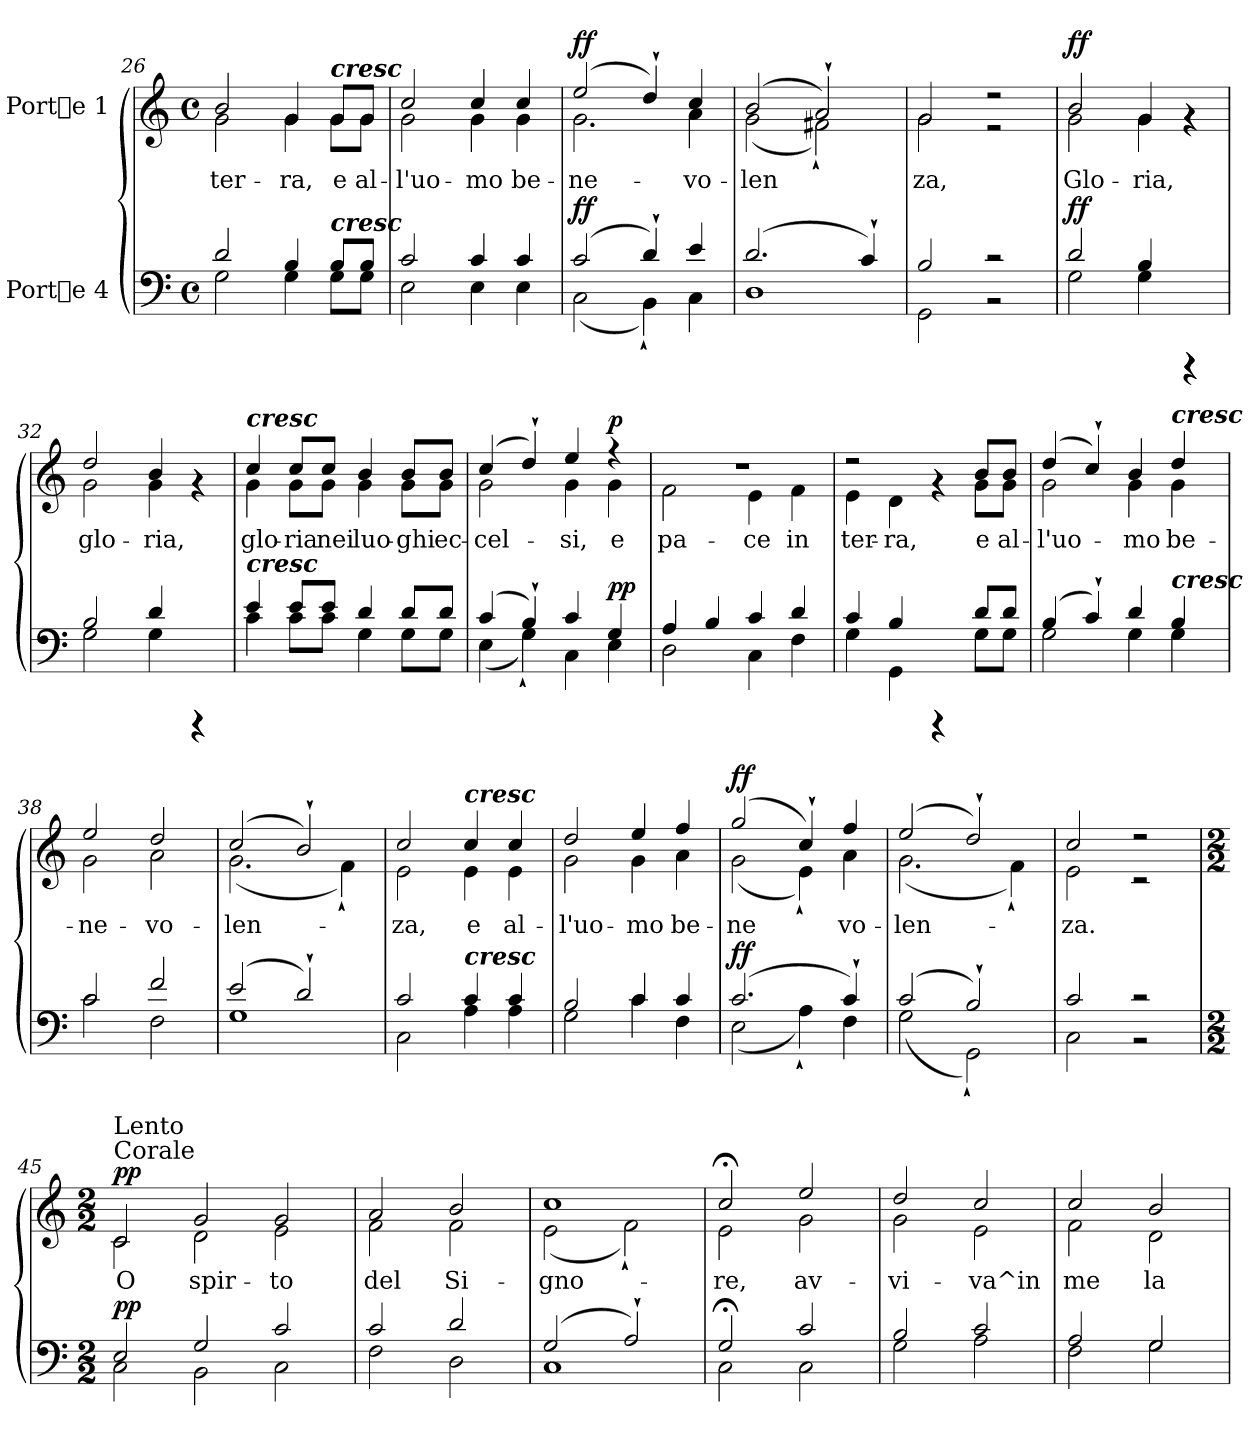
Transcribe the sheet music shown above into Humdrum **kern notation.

**kern	**dynam	**kern	**text	**dynam
*part2	*part2	*part1	*part1	*part1
*staff2	*staff2	*staff1	*staff1	*staff1
*I"Porte 4	*	*I"Porte 1	*	*
*clefF4	*	*clefG2	*	*
*M4/4	*	*M4/4	*	*
*met(c)	*	*met(c)	*	*
=26	=26	=26	=26	=26
*^	*	*^	*	*
!	!	!	!	!	!LO:LY:b	!
2d/	2G\	.	2b/	2g\	ter-	.
!	!	!	!	!	!LO:LY:b	!
4B/	4G\	.	4g/	4g\	-ra,	.
!	!	!	!LO:TX:a:Bi:t=cresc	!	!	!
!LO:TX:a:Bi:t=cresc	!	!	!	!	!	!
!	!	!	!	!	!LO:LY:b	!
8B/L	8G\L	.	8g/L	8g\L	e	.
!	!	!	!	!	!LO:LY:b	!
8B/J	8G\J	.	8g/J	8g\J	al-	.
!!LO:PB:g=z	!!
=27	=27	=27	=27	=27	=27	=27
!	!	!	!	!	!LO:LY:b	!
2c/	2E\	.	2cc/	2g\	-l'uo-	.
!	!	!	!	!	!LO:LY:b	!
4c/	4E\	.	4cc/	4g\	-mo	.
!	!	!	!	!	!LO:LY:b	!
4c/	4E\	.	4cc/	4g\	be-	.
=28	=28	=28	=28	=28	=28	=28
!	!	!LO:DY:a	!	!	!LO:LY:b	!
!	!	!LO:DY:n=1:b	!	!	!	!LO:DY:a
!	!	!	!	!	!	!LO:DY:n=1:b
(>2c/	(>2C\	f f	(>2ee/	2.g\	-ne-	f f
4d`</)	4BB`>\)	.	4dd`</)	.	.	.
!	!	!	!	!	!LO:LY:b	!
4e/	4C\	.	4cc/	4a\	-vo-	.
=29	=29	=29	=29	=29	=29	=29
!	!	!	!	!	!LO:LY:b	!
(>2.d/	1D	.	(>2b/	(>2g\	-len-	.
!	!	!	!	!	!LO:LY:b	!
.	.	.	2a`</)	2f#X`>\)	--	.
4c`</)	.	.	.	.	.	.
=30	=30	=30	=30	=30	=30	=30
!	!	!	!	!	!LO:LY:b	!
2B/	2GG\	.	2g/	2g\	-za,	.
2r	2r	.	2r	2r	.	.
=31	=31	=31	=31	=31	=31	=31
!	!	!LO:DY:a	!	!	!LO:LY:b	!
!	!	!LO:DY:n=1:b	!	!	!	!LO:DY:a
!	!	!	!	!	!	!LO:DY:n=1:b
2d/	2G\	f f	2b/	2g\	Glo-	f f
!	!	!	!	!	!LO:LY:b	!
4B/	4G\	.	4g/	4g\	-ria,	.
4rCCC	4rCCC	.	4rf	4rf	.	.
=32	=32	=32	=32	=32	=32	=32
!	!	!	!	!	!LO:LY:b	!
2B/	2G\	.	2dd/	2g\	glo-	.
!	!	!	!	!	!LO:LY:b	!
4d/	4G\	.	4b/	4g\	-ria,	.
4rCCC	4rCCC	.	4rf	4rf	.	.
=33	=33	=33	=33	=33	=33	=33
!	!	!	!LO:TX:a:Bi:t=cresc	!	!	!
!LO:TX:a:Bi:t=cresc	!	!	!	!	!	!
!	!	!	!	!	!LO:LY:b	!
4e/	4c\	.	4cc/	4g\	glo-	.
!	!	!	!	!	!LO:LY:b	!
8e/L	8c\L	.	8cc/L	8g\L	-ria	.
!	!	!	!	!	!LO:LY:b	!
8e/J	8c\J	.	8cc/J	8g\J	nei	.
!	!	!	!	!	!LO:LY:b	!
4d/	4G\	.	4b/	4g\	luo-	.
!	!	!	!	!	!LO:LY:b	!
8d/L	8G\L	.	8b/L	8g\L	-ghi	.
!	!	!	!	!	!LO:LY:b	!
8d/J	8G\J	.	8b/J	8g\J	ec-	.
!!LO:LB:g=z	!!
=34	=34	=34	=34	=34	=34	=34
!	!	!	!	!	!LO:LY:b	!
(>4c/	(>4E\	.	(>4cc/	2g\	-cel-	.
4B`</)	4G`>\)	.	4dd`</)	.	.	.
!	!	!	!	!	!LO:LY:b	!
4c/	4C\	.	4ee/	4g\	-si,	.
!	!	!LO:DY:a	!	!	!LO:LY:b	!
!	!	!LO:DY:n=1:b	!	!	!	!LO:DY:a
4G/	4E\	p p	4r	4g\	e	p
=35	=35	=35	=35	=35	=35	=35
!	!	!	!	!	!LO:LY:b	!
4A/	2D\	.	1r	2f\	pa-	.
4B/	.	.	.	.	.	.
!	!	!	!	!	!LO:LY:b	!
4c/	4C\	.	.	4e\	-ce	.
!	!	!	!	!	!LO:LY:b	!
4d/	4F\	.	.	4f\	in	.
=36	=36	=36	=36	=36	=36	=36
!	!	!	!	!	!LO:LY:b	!
4c/	4G\	.	2r	4e\	ter-	.
!	!	!	!	!	!LO:LY:b	!
4B/	4GG\	.	.	4d\	-ra,	.
4rCCC	4rCCC	.	4rf	4rf	.	.
!	!	!LO:DY:a	!	!	!LO:LY:b	!
!	!	!LO:DY:n=1:b	!	!	!	!LO:DY:a
!	!	!	!	!	!	!LO:DY:n=1:b
8d/L	8G\L	mf mf	8b/L	8g\L	e	mf mf
!	!	!	!	!	!LO:LY:b	!
8d/J	8G\J	.	8b/J	8g\J	al-	.
=37	=37	=37	=37	=37	=37	=37
!	!	!	!	!	!LO:LY:b	!
(>4B/	2G\	.	(>4dd/	2g\	-l'uo-	.
4c`</)	.	.	4cc`</)	.	.	.
!	!	!	!	!	!LO:LY:b	!
4d/	4G\	.	4b/	4g\	-mo	.
!	!	!	!LO:TX:a:Bi:t=cresc	!	!	!
!LO:TX:a:Bi:t=cresc	!	!	!	!	!	!
!	!	!	!	!	!LO:LY:b	!
4B/	4G\	.	4dd/	4g\	be-	.
=38	=38	=38	=38	=38	=38	=38
!	!	!	!	!	!LO:LY:b	!
2c/	2c\	.	2ee/	2g\	-ne-	.
!	!	!	!	!	!LO:LY:b	!
2f/	2F\	.	2dd/	2a\	-vo-	.
=39	=39	=39	=39	=39	=39	=39
!	!	!	!	!	!LO:LY:b	!
(>2e/	1G	.	(>2cc/	(>2.g\	-len-	.
2d`</)	.	.	2b`</)	.	.	.
!	!	!	!	!	!LO:LY:b	!
.	.	.	.	4f`>\)	--	.
=40	=40	=40	=40	=40	=40	=40
!	!	!	!	!	!LO:LY:b	!
2c/	2C\	.	2cc/	2e\	-za,	.
!	!	!	!LO:TX:a:Bi:t=cresc	!	!	!
!LO:TX:a:Bi:t=cresc	!	!	!	!	!	!
!	!	!	!	!	!LO:LY:b	!
4c/	4A\	.	4cc/	4e\	e	.
!	!	!	!	!	!LO:LY:b	!
4c/	4A\	.	4cc/	4e\	al-	.
!!LO:LB:g=z	!!
=41	=41	=41	=41	=41	=41	=41
!	!	!	!	!	!LO:LY:b	!
2B/	2G\	.	2dd/	2g\	-l'uo-	.
!	!	!	!	!	!LO:LY:b	!
4c/	4c\	.	4ee/	4g\	-mo	.
!	!	!	!	!	!LO:LY:b	!
4c/	4F\	.	4ff/	4a\	be-	.
=42	=42	=42	=42	=42	=42	=42
!	!	!LO:DY:a	!	!	!LO:LY:b	!
!	!	!LO:DY:n=1:b	!	!	!	!LO:DY:a
!	!	!	!	!	!	!LO:DY:n=1:b
(>2.c/	(>2E\	f f	(>2gg/	(>2g\	-ne-	f f
!	!	!	!	!	!LO:LY:b	!
.	4A`>\)	.	4cc`</)	4e`>\)	-	.
!	!	!	!	!	!LO:LY:b	!
4c`</)	4F\	.	4ff/	4a\	vo-	.
=43	=43	=43	=43	=43	=43	=43
!	!	!	!	!	!LO:LY:b	!
(>2c/	(>2G\	.	(>2ee/	(>2.g\	-len-	.
2B`</)	2GG`>\)	.	2dd`</)	.	.	.
!	!	!	!	!	!LO:LY:b	!
.	.	.	.	4f`>\)	--	.
=44	=44	=44	=44	=44	=44	=44
!	!	!	!	!	!LO:LY:b	!
2c/	2C\	.	2cc/	2e\	-za.	.
2r	2r	.	2r	2r	.	.
=45	=45	=45	=45	=45	=45	=45
*M2/2	*	*	*M2/2	*	*	*
*	*	*	*MM130	*	*	*
!	!	!	!LO:TX:a:t=Corale	!	!	!
!	!	!	!LO:TX:a:t=Lento	!	!	!
!	!	!LO:DY:a	!	!	!LO:LY:b	!
!	!	!LO:DY:n=1:b	!	!	!	!LO:DY:a
!	!	!	!	!	!	!LO:DY:n=1:b
2E/	2C\	p p	2c/	2c\	O	p p
!	!	!	!	!	!LO:LY:b	!
2G/	2BB\	.	2g/	2d\	spir-	.
!	!	!	!	!	!LO:LY:b	!
2c/	2C\	.	2g/	2e\	-to	.
=46	=46	=46	=46	=46	=46	=46
!	!	!	!	!	!LO:LY:b	!
2c/	2F\	.	2a/	2f\	del	.
!	!	!	!	!	!LO:LY:b	!
2d/	2D\	.	2b/	2f\	Si-	.
!!LO:LB:g=z	!!
=47	=47	=47	=47	=47	=47	=47
!	!	!	!	!	!LO:LY:b	!
(>2G/	1C	.	1cc	(>2e\	-gno-	.
!	!	!	!	!	!LO:LY:b	!
2A`</)	.	.	.	2f`>\)	--	.
=48	=48	=48	=48	=48	=48	=48
!	!	!	!	!	!LO:LY:b	!
2G;</	2C\	.	2cc;</	2e\	-re,	.
!	!	!LO:DY:a	!	!	!LO:LY:b	!
!	!	!LO:DY:n=1:b	!	!	!	!LO:DY:a
!	!	!	!	!	!	!LO:DY:n=1:b
2c/	2C\	mf mf	2ee/	2g\	av-	mf mf
=49	=49	=49	=49	=49	=49	=49
!	!	!	!	!	!LO:LY:b	!
2B/	2G\	.	2dd/	2g\	-vi-	.
!	!	!	!	!	!LO:LY:b	!
2c/	2A\	.	2cc/	2e\	-va^in	.
=50	=50	=50	=50	=50	=50	=50
!	!	!	!	!	!LO:LY:b	!
2A/	2F\	.	2cc/	2f\	me	.
!	!	!	!	!	!LO:LY:b	!
2G/	2G\	.	2b/	2d\	la	.
*v	*v	*	*	*	*	*
*	*	*v	*v	*	*
=	=	=	=	=
*-	*-	*-	*-	*-
